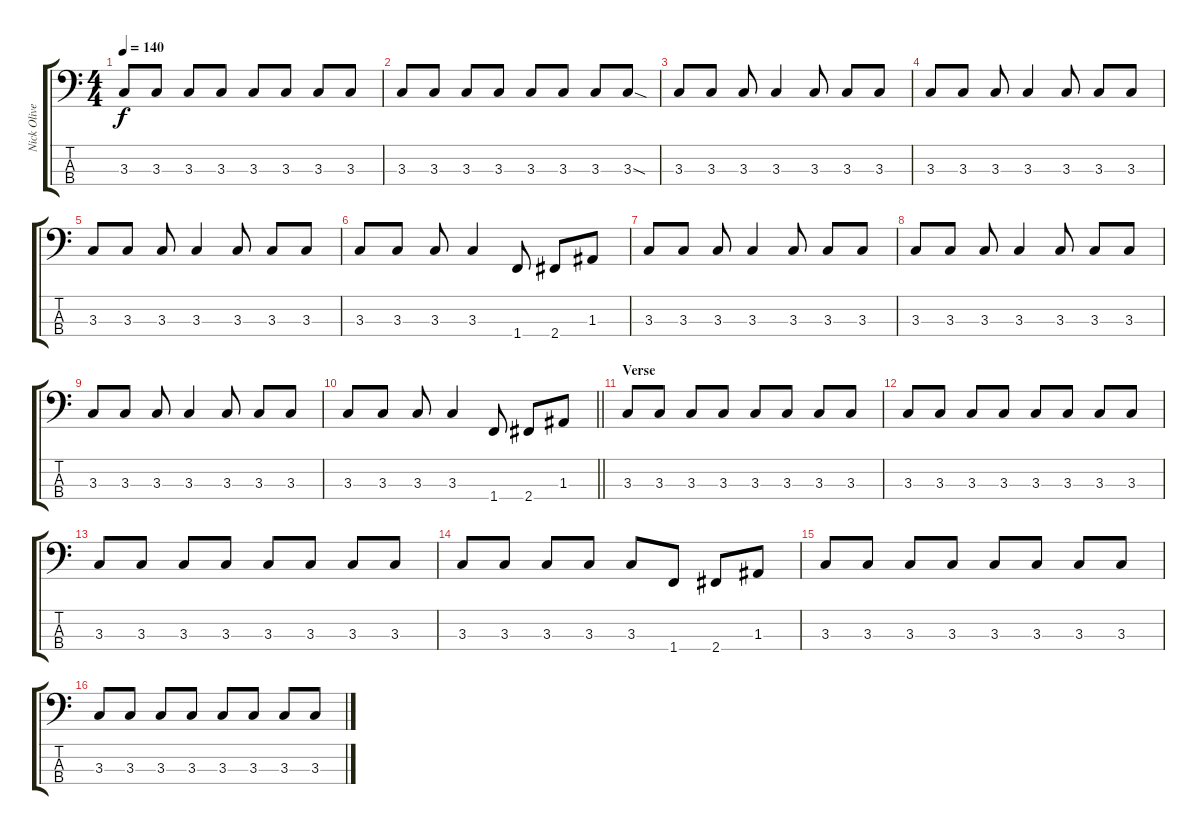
\track ("Nick Oliveri - Bass Guitar" "Nick Olive") {instrument electricbassfinger}
\staff {score tabs}
\tuning (G2 D2 A1 E1) {hide}
\ts (4 4)
\tempo 140
\clef f4
\ks c
3.3.8{dy f} 3.3.8 3.3.8 3.3.8 3.3.8 3.3.8 3.3.8 3.3.8 |
3.3.8 3.3.8 3.3.8 3.3.8 3.3.8 3.3.8 3.3.8 3.3{sod}.8 |
3.3.8 3.3.8 3.3.8 3.3.4 3.3.8 3.3.8 3.3.8 |
3.3.8 3.3.8 3.3.8 3.3.4 3.3.8 3.3.8 3.3.8 |
3.3.8 3.3.8 3.3.8 3.3.4 3.3.8 3.3.8 3.3.8 |
3.3.8 3.3.8 3.3.8 3.3.4 1.4.8 2.4.8 1.3.8 |
3.3.8 3.3.8 3.3.8 3.3.4 3.3.8 3.3.8 3.3.8 |
3.3.8 3.3.8 3.3.8 3.3.4 3.3.8 3.3.8 3.3.8 |
3.3.8 3.3.8 3.3.8 3.3.4 3.3.8 3.3.8 3.3.8 |
\barLineRight lightlight
3.3.8 3.3.8 3.3.8 3.3.4 1.4.8 2.4.8 1.3.8 |
\section ("" "Verse")
3.3.8 3.3.8 3.3.8 3.3.8 3.3.8 3.3.8 3.3.8 3.3.8 |
3.3.8 3.3.8 3.3.8 3.3.8 3.3.8 3.3.8 3.3.8 3.3.8 |
3.3.8 3.3.8 3.3.8 3.3.8 3.3.8 3.3.8 3.3.8 3.3.8 |
3.3.8 3.3.8 3.3.8 3.3.8 3.3.8 1.4.8 2.4.8 1.3.8 |
3.3.8 3.3.8 3.3.8 3.3.8 3.3.8 3.3.8 3.3.8 3.3.8 |
3.3.8 3.3.8 3.3.8 3.3.8 3.3.8 3.3.8 3.3.8 3.3.8
